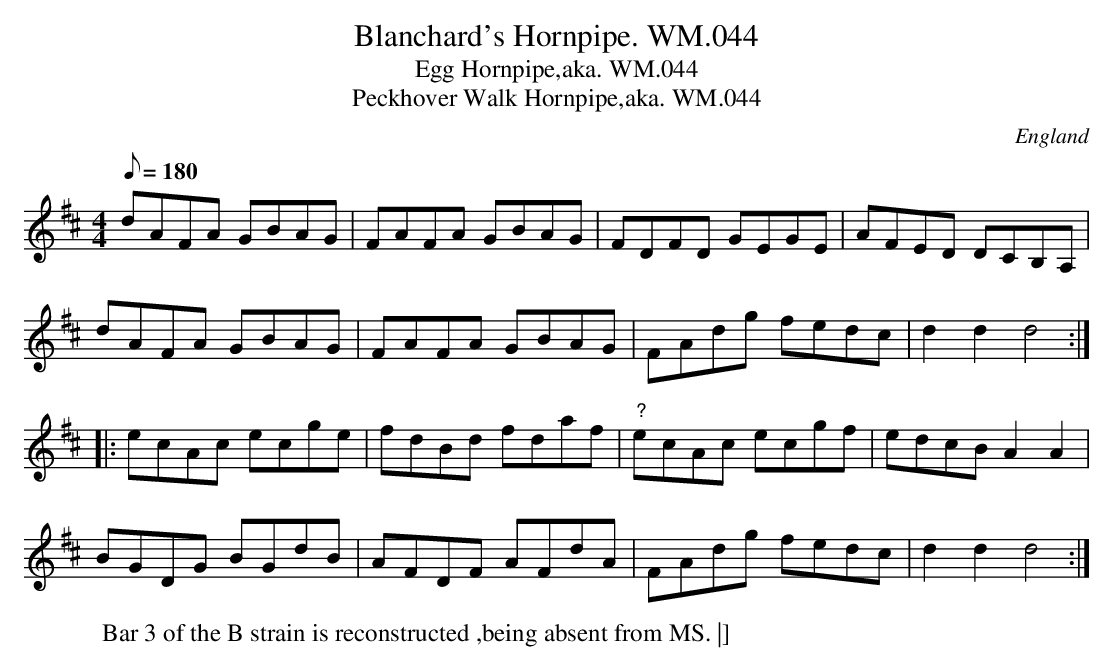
X:1
T:Blanchard's Hornpipe. WM.044
T:Egg Hornpipe,aka. WM.044
T:Peckhover Walk Hornpipe,aka. WM.044
M:4/4
L:1/8
Q:180
O:England
K:D
dAFA GBAG|FAFA GBAG|FDFD GEGE|AFED DCB,A,|!
dAFA GBAG|FAFA GBAG|FAdg fedc|d2d2d4:|!
|:ecAc ecge|fdBd fdaf|"?"ecAc ecgf|edcBA2A2|!
BGDG BGdB|AFDF AFdA|FAdg fedc|d2d2d4:|]
W:Bar 3 of the B strain is reconstructed ,being absent from MS. |]
